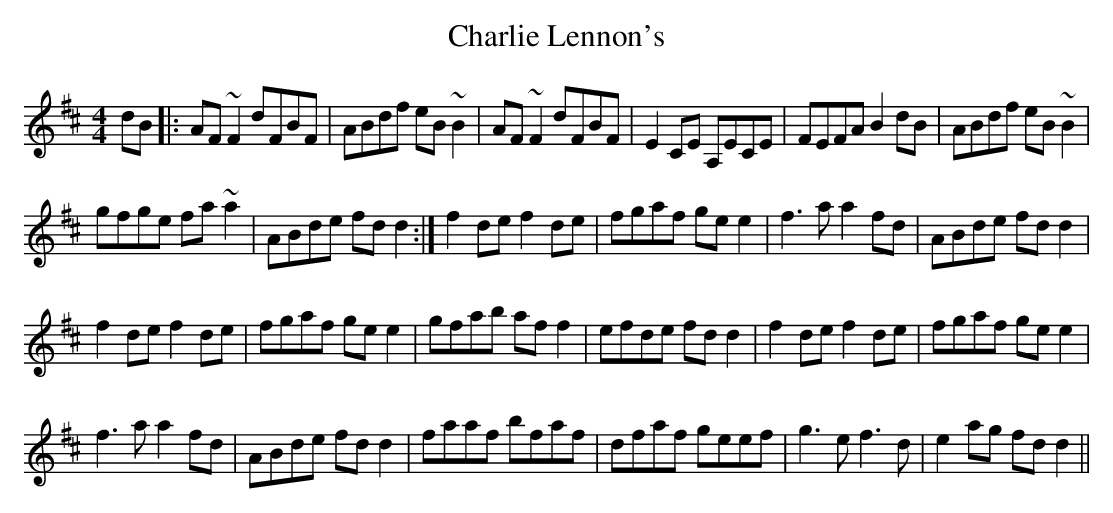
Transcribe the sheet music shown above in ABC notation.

X:1
T:Charlie Lennon's
M:4/4
L:1/8
K:D
dB |:AF~F2 dFBF | ABdf eB~B2 | AF~F2 dFBF | E2CE A,ECE | FEFA B2dB | ABdf eB~B2 |
gfge fa~a2 | ABde fdd2 :| f2de f2de | fgaf gee2 | f3a a2fd | ABde fdd2 |
f2de f2de | fgaf gee2 | gfab aff2 | efde fdd2 | f2de f2de | fgaf gee2 |
f3a a2fd | ABde fdd2 | faaf bfaf | dfaf geef | g3e f3d | e2ag fdd2||
